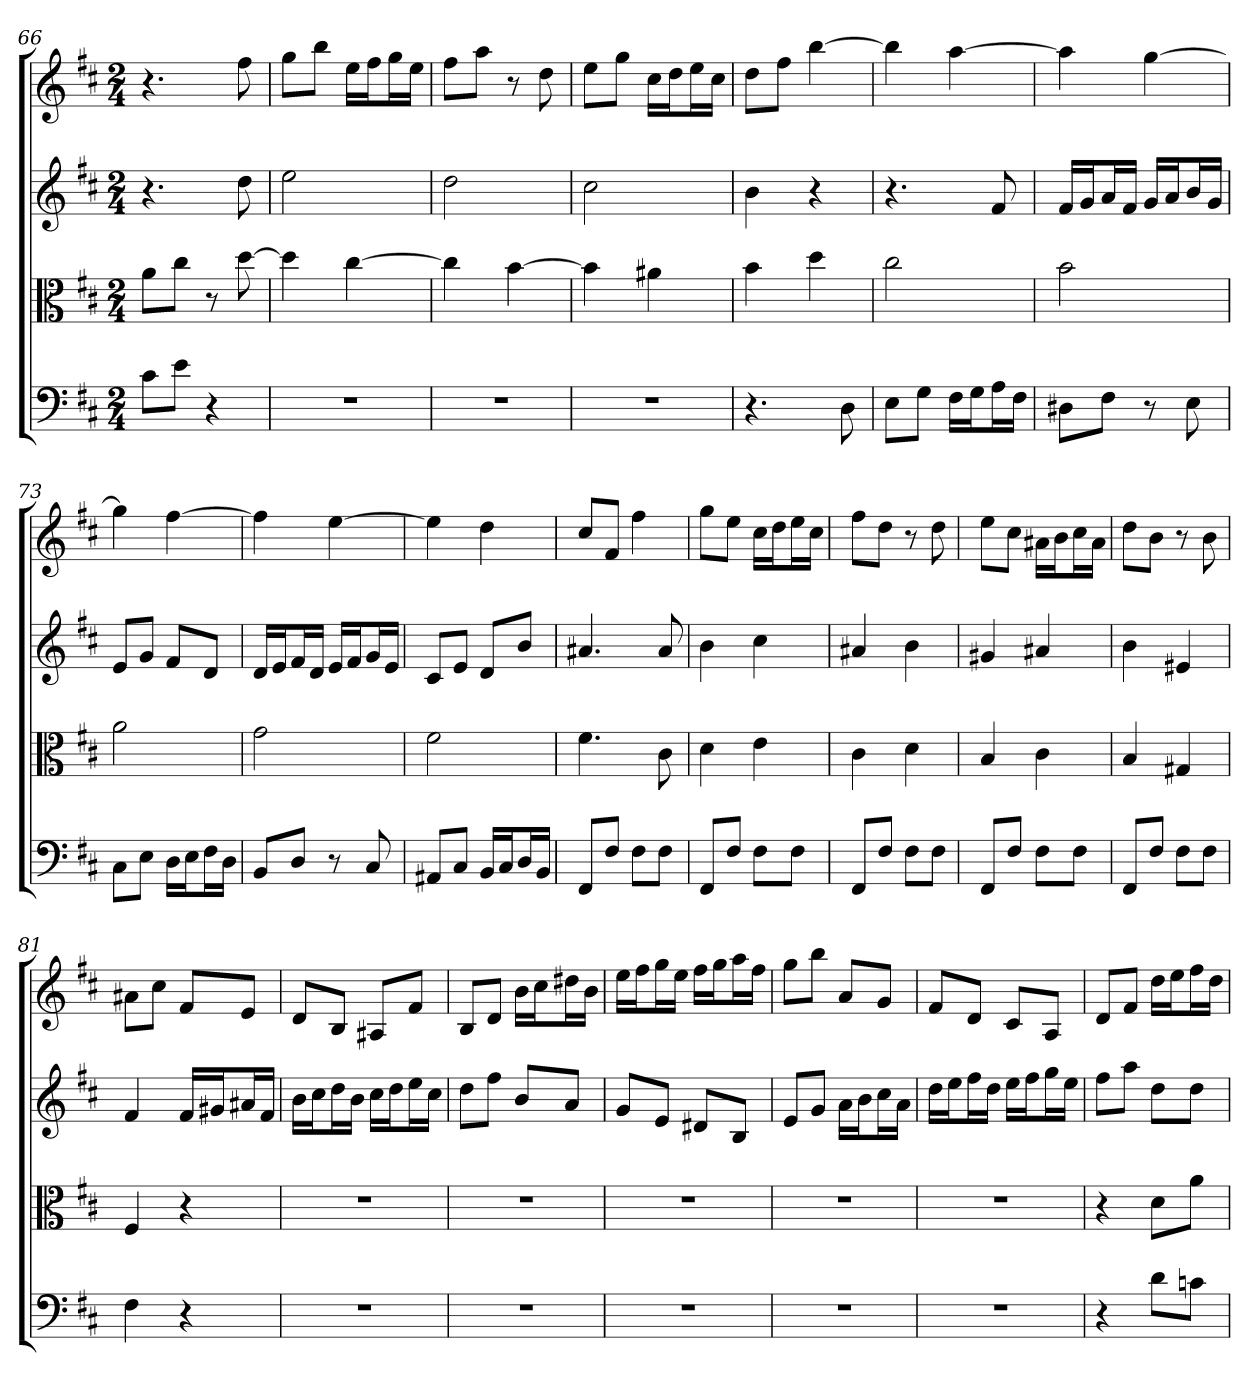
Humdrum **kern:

**kern	**kern	**kern	**kern
*part4	*part3	*part2	*part1
*staff4	*staff3	*staff2	*staff1
*clefF4	*clefC3	*	*
*k[f#c#]	*k[f#c#]	*k[f#c#]	*k[f#c#]
*D:	*D:	*D:	*D:
*M2/4	*M2/4	*M2/4	*M2/4
=66	=66	=66	=66
8c#\L	8a\L	4.r	4.r
8e\J	8cc#\J	.	.
4r	8r	.	.
.	[8dd	8dd	8ff#
=67	=67	=67	=67
2r	4dd]	2ee	8ggL
.	.	.	8bbJ
.	[4cc#	.	16eeLL
.	.	.	16ff#J
.	.	.	16ggL
.	.	.	16eeJJ
=68	=68	=68	=68
2r	4cc#]	2dd	8ff#L
.	.	.	8aaJ
.	[4b	.	8r
.	.	.	8dd
=69	=69	=69	=69
2r	4b]	2cc#	8eeL
.	.	.	8ggJ
.	4a#X	.	16cc#LL
.	.	.	16ddJ
.	.	.	16eeL
.	.	.	16cc#JJ
=70	=70	=70	=70
4.r	4b	4b	8ddL
.	.	.	8ff#J
.	4dd	4r	[4bb
8D	.	.	.
=71	=71	=71	=71
8E\L	2cc#	4.r	4bb]
8G\J	.	.	.
16F#\LL	.	.	[4aa
16G\J	.	.	.
16A\L	.	8f#	.
16F#\JJ	.	.	.
=72	=72	=72	=72
8D#X\L	2b	16f#LL	4aa]
.	.	16gJ	.
8F#\J	.	16aL	.
.	.	16f#JJ	.
8r	.	16gLL	[4gg
.	.	16aJ	.
8E	.	16bL	.
.	.	16gJJ	.
=73	=73	=73	=73
8C#\L	2a	8eL	4gg]
8E\J	.	8gJ	.
16D\LL	.	8f#L	[4ff#
16E\J	.	.	.
16F#\L	.	8dJ	.
16D\JJ	.	.	.
=74	=74	=74	=74
8BB/L	2g	16dLL	4ff#]
.	.	16eJ	.
8D/J	.	16f#L	.
.	.	16dJJ	.
8r	.	16eLL	[4ee
.	.	16f#J	.
8C#	.	16gL	.
.	.	16eJJ	.
=75	=75	=75	=75
8AA#X/L	2f#	8c#L	4ee]
8C#/J	.	8eJ	.
16BB/LL	.	8dL	4dd
16C#/J	.	.	.
16D/L	.	8bJ	.
16BB/JJ	.	.	.
=76	=76	=76	=76
8FF#/L	4.f#	4.a#X	8cc#L
8F#/J	.	.	8f#J
8F#\L	.	.	4ff#
8F#\J	8c#	8a#	.
=77	=77	=77	=77
8FF#/L	4d	4b	8ggL
8F#/J	.	.	8eeJ
8F#\L	4e	4cc#	16cc#LL
.	.	.	16ddJ
8F#\J	.	.	16eeL
.	.	.	16cc#JJ
=78	=78	=78	=78
8FF#/L	4c#	4a#X	8ff#L
8F#/J	.	.	8ddJ
8F#\L	4d	4b	8r
8F#\J	.	.	8dd
=79	=79	=79	=79
8FF#/L	4B	4g#X	8eeL
8F#/J	.	.	8cc#J
8F#\L	4c#	4a#X	16a#XLL
.	.	.	16bJ
8F#\J	.	.	16cc#L
.	.	.	16a#JJ
=80	=80	=80	=80
8FF#/L	4B	4b	8ddL
8F#/J	.	.	8bJ
8F#\L	4G#X	4e#X	8r
8F#\J	.	.	8b
=81	=81	=81	=81
4F#	4F#	4f#	8a#XL
.	.	.	8cc#J
4r	4r	16f#LL	8f#L
.	.	16g#XJ	.
.	.	16a#XL	8eJ
.	.	16f#JJ	.
=82	=82	=82	=82
2r	2r	16bLL	8dL
.	.	16cc#J	.
.	.	16ddL	8BJ
.	.	16bJJ	.
.	.	16cc#LL	8A#XL
.	.	16ddJ	.
.	.	16eeL	8f#J
.	.	16cc#JJ	.
=83	=83	=83	=83
2r	2r	8ddL	8BL
.	.	8ff#J	8dJ
.	.	8bL	16bLL
.	.	.	16cc#J
.	.	8aJ	16dd#XL
.	.	.	16bJJ
=84	=84	=84	=84
2r	2r	8gL	16eeLL
.	.	.	16ff#J
.	.	8eJ	16ggL
.	.	.	16eeJJ
.	.	8d#XL	16ff#LL
.	.	.	16ggJ
.	.	8BJ	16aaL
.	.	.	16ff#JJ
=85	=85	=85	=85
2r	2r	8eL	8ggL
.	.	8gJ	8bbJ
.	.	16aLL	8aL
.	.	16bJ	.
.	.	16cc#L	8gJ
.	.	16aJJ	.
=86	=86	=86	=86
2r	2r	16ddLL	8f#L
.	.	16eeJ	.
.	.	16ff#L	8dJ
.	.	16ddJJ	.
.	.	16eeLL	8c#L
.	.	16ff#J	.
.	.	16ggL	8AJ
.	.	16eeJJ	.
=87	=87	=87	=87
4r	4r	8ff#L	8dL
.	.	8aaJ	8f#J
8d\L	8d\L	8ddL	16ddLL
.	.	.	16eeJ
8cn\J	8a\J	8ddJ	16ff#L
.	.	.	16ddJJ
=	=	=	=
*-	*-	*-	*-
